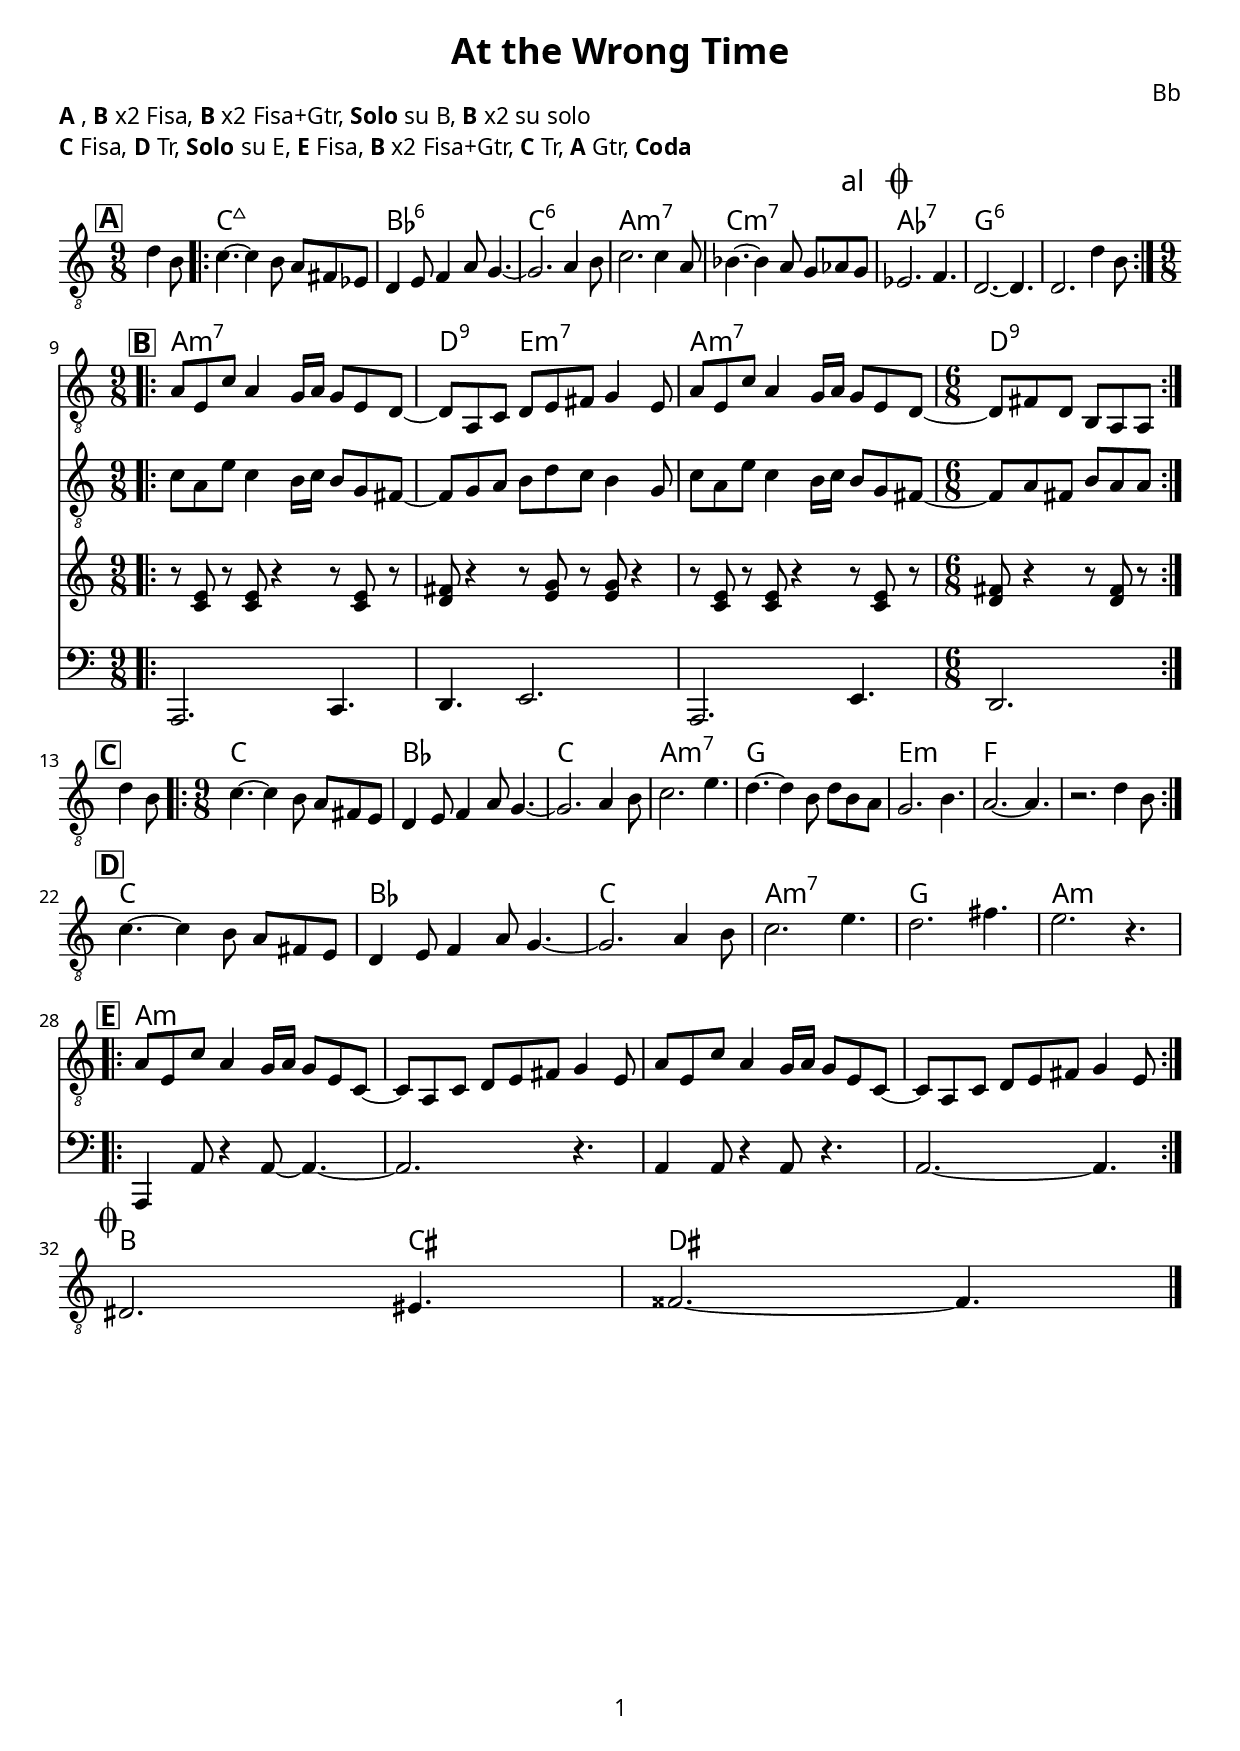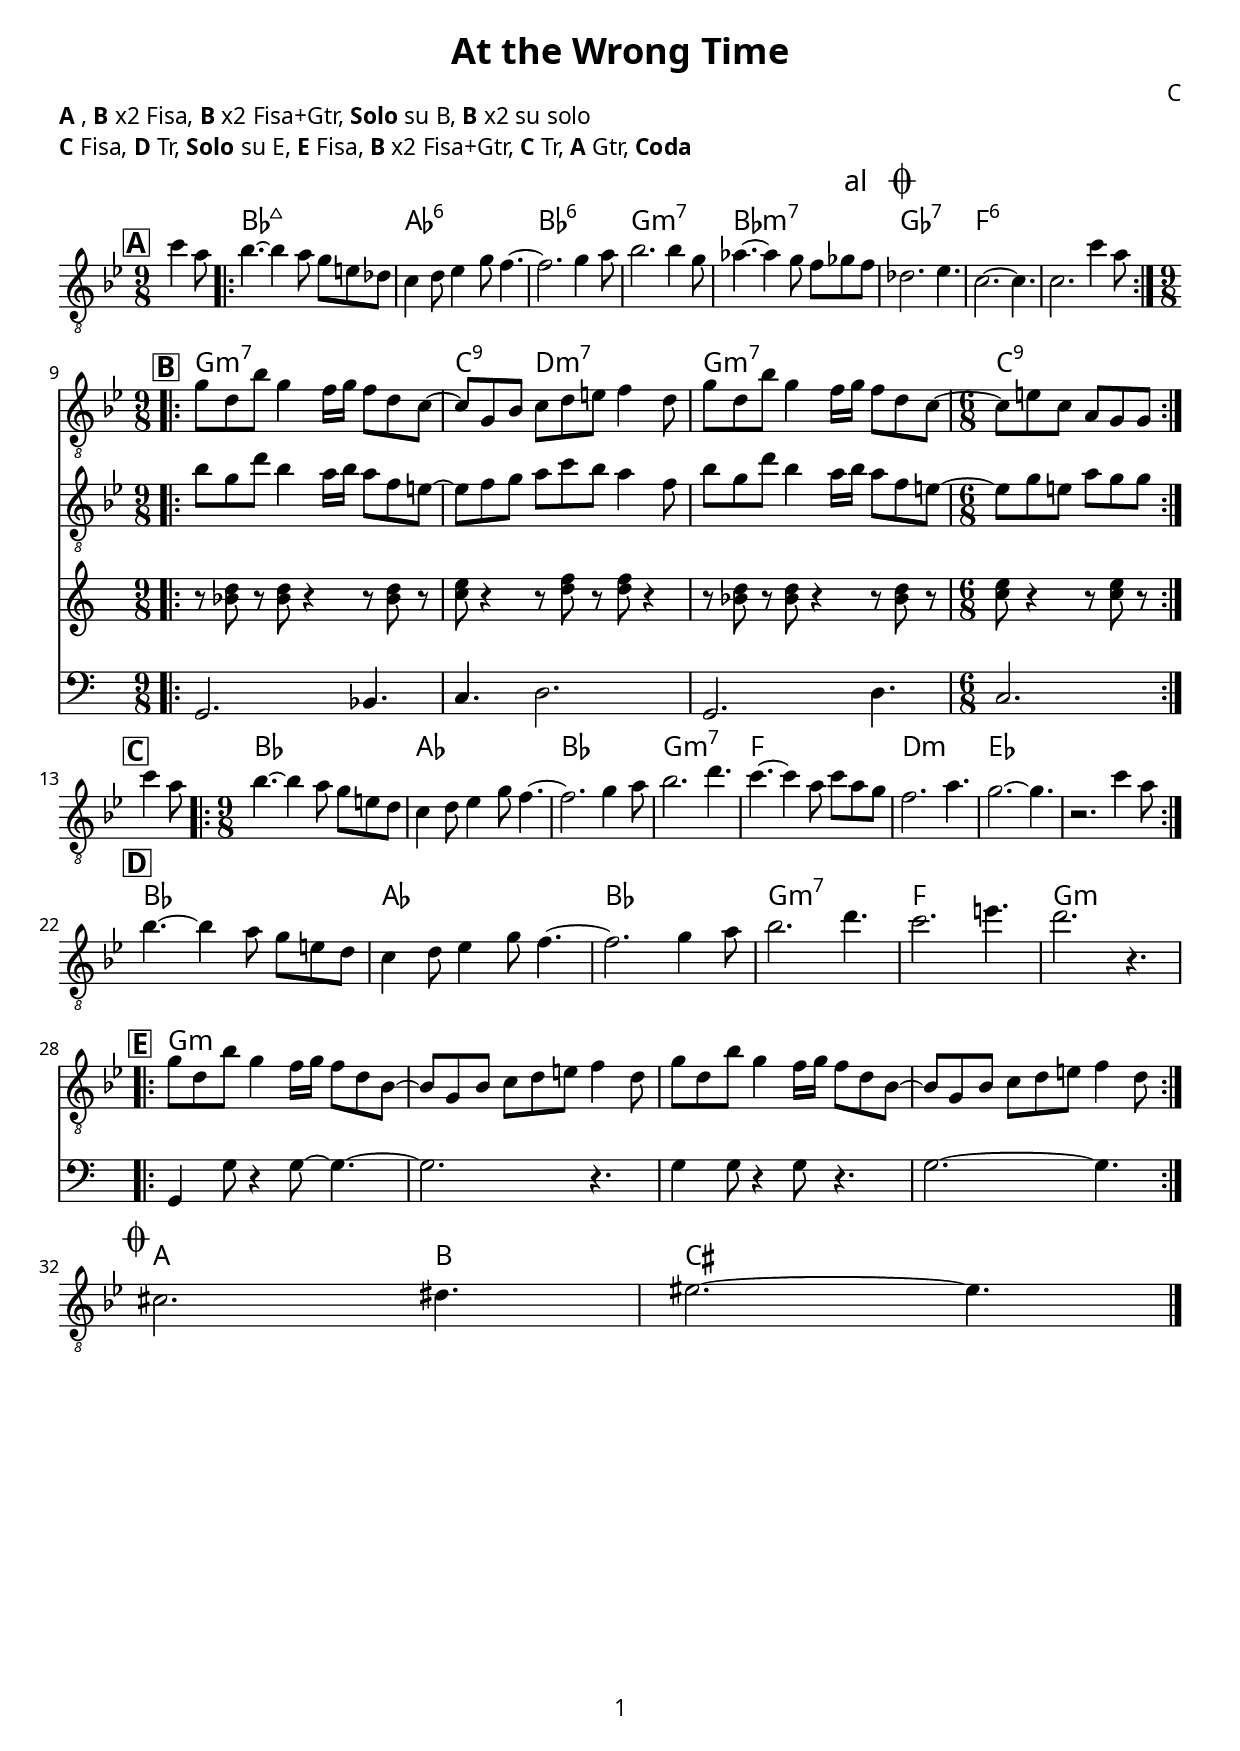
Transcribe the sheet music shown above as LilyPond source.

% {{{ PARAMETRI
  myTitle = "At the Wrong Time"
  myKey = \key bes \major
  myTime = \time 9/8 
  myTempo =  #(ly:make-moment 60 4)

  struttura = \markup {
    \column {
        \line {\bold{A}, \bold{B}x2 Fisa, \bold{B}x2 Fisa+Gtr, \bold{Solo} su B, \bold{B}x2 su solo}
        \line{\bold{C} Fisa,\bold{D} Tr, \bold{Solo} su E, \bold{E} Fisa, \bold{B}x2 Fisa+Gtr, \bold{C} Tr, \bold{A} Gtr, \bold{Coda}}
    }
  }
% }}}

% INTESTAZIONE {{{
\version "2.18.2"

\header {
  title = \myTitle
}

\paper{
  print-first-page-number = ##t
  oddHeaderMarkup = \markup \null
  evenHeaderMarkup = \markup \null
  oddFooterMarkup = \markup {
    \fill-line {
      \on-the-fly \print-page-number-check-first
      \fromproperty #'page:page-number-string
    }
  }
  evenFooterMarkup = \oddFooterMarkup
  #(set-global-staff-size 10)
  myStaffSize = #20
  fonts = #(make-pango-font-tree
  "FontAwesome"
  "FontAwesome"
  "FontAwesome"
  (/ myStaffSize 20))
}

global = {
  \myKey
  \numericTimeSignature
  \myTime
  \set Score.markFormatter = #format-mark-box-alphabet
}
\layout {
  indent = #0
  \context { 
    \Staff \RemoveEmptyStaves 
    \override VerticalAxisGroup.remove-first = ##t
  }
}

toCoda = {
  % the align part
  \mark \markup { { \lower #1 "al  " { \musicglyph #"scripts.coda"} } } 
}
%}}}

% {{{ PARTE A
  temaA = {
    \partial 4. c'4 a8 |
      bes4.~ bes4 a8 g8 e des |
      c4 d8 ees4 g8 f4.~ | f2. g4 a8 | bes2. bes4 g8 | 
      aes4.~ aes4 g8 f8 ges f |\toCoda des2. ees4. | c2.~ c4. | c2.  c'4 a8 |
  }

  silenzioA = {
    \partial 4. s4. |
    \repeat volta 2{
      s1*9/8 | s1*9/8 | s1*9/8 | s1*9/8 | 
      s1*9/8 | s1*9/8 | s1*9/8 | s1*9/8 |
    }
  }

  accordiA = \chordmode{
    \partial 4. s4. |
    \repeat volta 2{
      bes1*9/8:maj7 | aes1*9/8:6 | bes1*9/8:6 | g1*9/8:m7 |
      bes1*9/8:m7 | ges1*9/8:7 | f1*9/8:6 | f1*9/8:6 |
    }
  }
% }}}

% {{{ PARTE B
  temaB = {
    \repeat volta 2{
      \time 9/8
      g8 d bes' g4 f16 g16 f8 d c~ |
      c8 g bes c d e f4 d8 |
      g8 d bes' g4 f16 g16 f8 d c~ |
      \time 6/8
      c8 e c a8 g8 g8 |
    }
  }

  temaBdue = {
    \time 9/8
    \repeat volta 2{
      bes'8 g d' bes4 a16 bes16 a8 f e~ |
      e8 f g a c bes a4 f8 |
      bes8 g d' bes4 a16 bes16 a8 f e~ |
      \time 6/8
      e8 g e a8 g g |
    }
  }

  bassoB = {
    \repeat volta 2{
      g,2. bes,4. | c4. d2. |
      g,2. d4. | 
      \time 6/8
      c2. |
    }
  }

  ritmicaB = {
    \repeat volta 2{
      r8 <bes' d''>8 r8 <bes' d''>8 r4 r8 <bes' d''>8 r8 |
      <c'' e''>8 r4 r8 <d'' f''>8 r8 <d'' f''>8 r4 |
      r8 <bes' d''>8 r8 <bes' d''>8 r4 r8 <bes' d''>8 r8 |
      \time 6/8
      <c'' e''>8 r4 r8 <c'' e''>8 r8 |
    }
  }

  accordiB = \chordmode{
    g1*9/8:m7 | c4.:9 d2.:m7 |
    g1*9/8:m7 | 
    \time 6/8
    c2.:9 |
  }
% }}}

% {{{ PARTE C
  temaC = {
    \partial 4. c'4 a8 |
    \time 9/8
    \repeat volta 2{
      bes4.~ bes4 a8 g8 e d |
      c4 d8 ees4 g8 f4.~ | f2. g4 a8 | bes2. d4. | 
      c4.~ c4 a8 c a g | f2. a4. | g2.~ g4. | r2. c4 a8 |
    } \break 
    \mark \default
    bes4.~ bes4 a8 g8 e d |
    c4 d8 ees4 g8 f4.~ | f2. g4 a8 | bes2. d4. | 
    c2. e4. | d2. r4. |
  }

  silenzioC = {
    \partial 4. s4. |
    \time 9/8
    \repeat volta 2{
      s1*9/8 | s1*9/8 | s1*9/8 | s1*9/8 | 
      s1*9/8 | s1*9/8 | s1*9/8 | s1*9/8 |
    }
    s1*9/8 | s1*9/8 | s1*9/8 | s1*9/8 | 
    s1*9/8 | s1*9/8 | 
  }

  accordiC = \chordmode{
    \partial 4. s4. |
    \time 9/8
    \repeat volta 2{
      bes1*9/8 | aes1*9/8 | bes1*9/8 | g1*9/8:m7 |
      f1*9/8 | d1*9/8:m | ees1*9/8 | ees1*9/8 |
    }
    bes1*9/8 | aes1*9/8 | bes1*9/8 | g1*9/8:m7 |
    f1*9/8 | g1*9/8:m |
  }
% }}}

% {{{ PARTE D
  temaD = {
    \repeat volta 2{
      g,8 d bes' g4 f16 g16 f8 d bes~ |
      bes8 g bes c d e f4 d8 |
      g8 d bes' g4 f16 g16 f8 d bes~ |
      bes8 g bes c d e f4 d8 |
    }
  }

  bassoD = {
    \repeat volta 2{
      g,4 g8 r4 g8~ g4.~ | g2. r4. | g4 g8 r4 g8 r4. | g2.~ g4. |
    }
  }

  silenzioD = {
    \repeat volta 2{
      s1*9/8 | s1*9/8 | s1*9/8 | s1*9/8 | 
    }
  }

  accordiD = \chordmode{
    \repeat volta 2{
      g1*9/8:m | g1*9/8:m | g1*9/8:m | g1*9/8:m |
    }
  }
% }}}

% {{{ PARTE Coda
  temaCoda = {
    cis2. dis4. | eis2.~ eis4. |
  }

  silenzioCoda = {
      s1*9/8 | s1*9/8 |
  }

  accordiCoda = \chordmode{
    a1*6/8 b4. | cis1*9/8 |
  }
% }}}

% SCORE {{{
tema = \relative c' {
  \mark \default
  \temaA \break
  \mark \default
  \temaB \break
  \mark \default
  \temaC \break
  \mark \default
  \temaD \break
  \mark \markup { \musicglyph #"scripts.coda"}
  \temaCoda
  \bar"|."
}

temaDue = \relative c' {
  \silenzioA
  \temaBdue 
  \silenzioC
  \silenzioD
  \silenzioCoda
}

chordsPart ={
  \new ChordNames {
    \set chordChanges = ##t
    \accordiA
    \accordiB
    \accordiC
    \accordiD
    \accordiCoda
  }
}

ritmicaPart = \new Staff {
  \silenzioA
  \ritmicaB
  \silenzioC
  \silenzioD
  \silenzioCoda
}

bassoPart = \new Staff {
  \clef "bass"
  \silenzioA
  \bassoB
  \silenzioC
  \bassoD
  \silenzioCoda
}

temaPart = \new Staff \with {
  instrumentName = ""
  midiInstrument = "piano"
} { \clef "treble_8" \global \tema }

temaPartDue = \new Staff \with {
  instrumentName = ""
  midiInstrument = "piano"
} { \clef "treble_8" \global \temaDue }

scoreContent = << 
  \chordsPart
  \temaPart
  \temaPartDue
  \ritmicaPart
  \bassoPart
>>
%}}}

% {{{ BOOKS
  \book{
    \header{ composer="C" }
    \struttura
    \bookOutputSuffix "C"
    \score {
      \scoreContent
      \layout { indent = #0 }
      \midi { \context { \Score tempoWholesPerMinute = #(ly:make-moment 90 4) } }
    }
  }

  \book{
    \header{ composer="Bb" }
    \struttura
    \bookOutputSuffix "Bb"
    \score { \transpose c d, {\scoreContent} }
  }
% }}}
